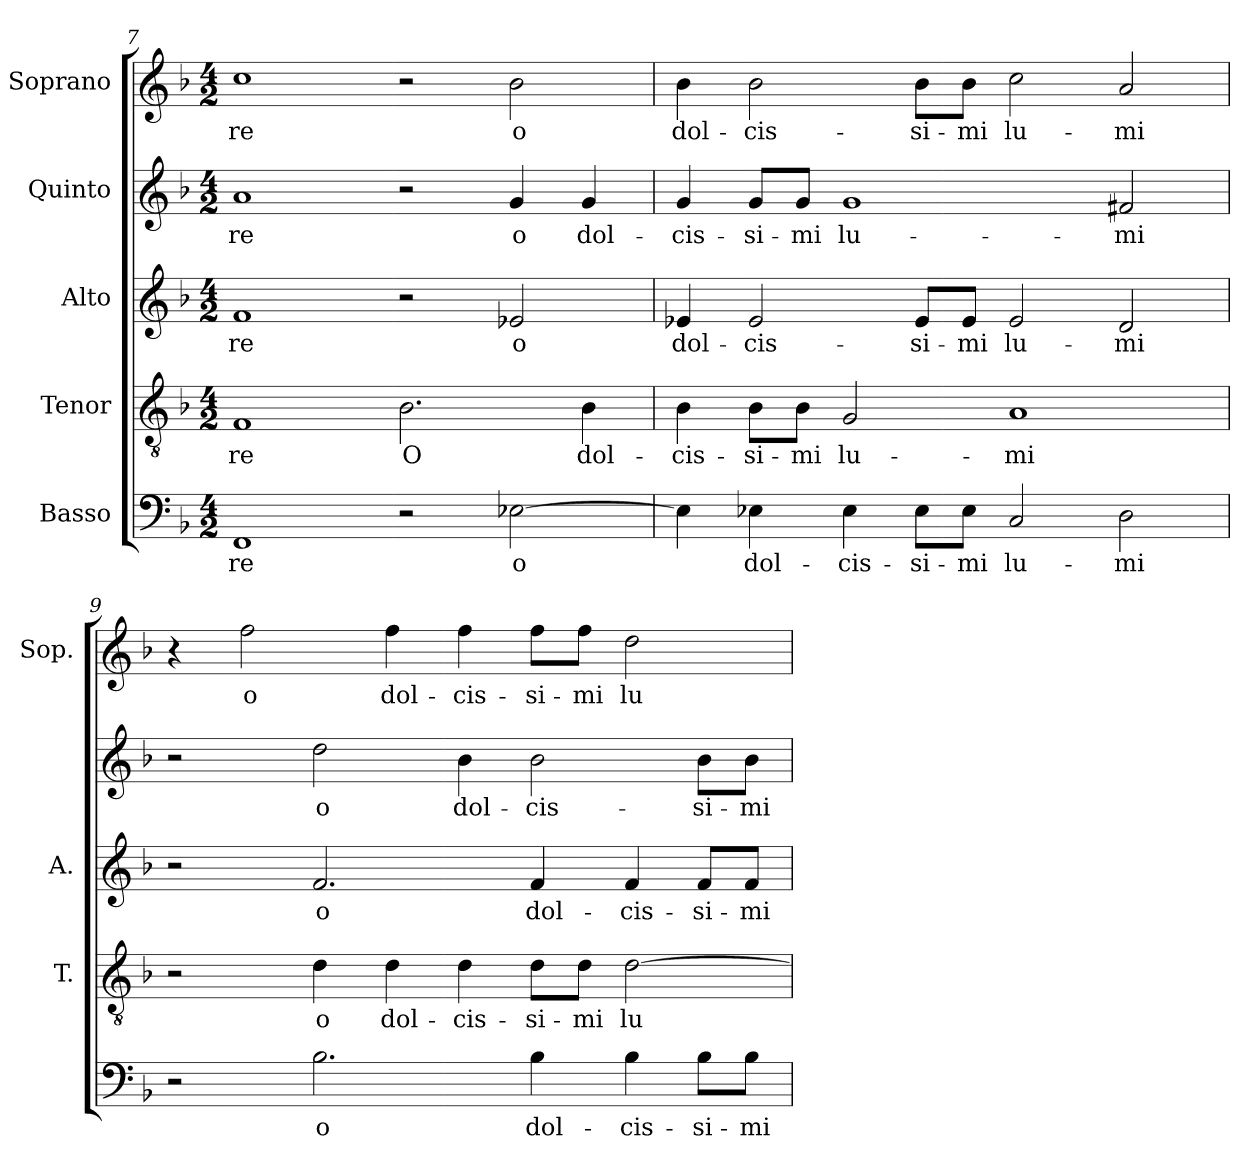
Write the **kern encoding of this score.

**kern	**text	**kern	**text	**kern	**text	**kern	**text	**kern	**text
*part5	*part5	*part4	*part4	*part3	*part3	*part2	*part2	*part1	*part1
*staff5	*staff5	*staff4	*staff4	*staff3	*staff3	*staff2	*staff2	*staff1	*staff1
*I"Basso	*	*I"Tenor	*	*I"Alto	*	*I"Quinto	*	*I"Soprano	*
*	*	*I'T.	*	*I'A.	*	*	*	*I'Sop.	*
*clefF4	*	*clefGv2	*	*clefG2	*	*clefG2	*	*clefG2	*
*	*	*ITrd7c12	*	*	*	*	*	*	*
*k[b-]	*	*k[b-]	*	*k[b-]	*	*k[b-]	*	*k[b-]	*
*F:	*	*F:	*	*F:	*	*F:	*	*F:	*
*M4/2	*	*M4/2	*	*M4/2	*	*M4/2	*	*M4/2	*
=7	=7	=7	=7	=7	=7	=7	=7	=7	=7
!	!LO:LY:b:color=#000000	!	!	!	!	!	!	!	!
!	!	!	!LO:LY:b:color=#000000	!	!	!	!	!	!
!	!	!	!	!	!LO:LY:b:color=#000000	!	!	!	!
!	!	!	!	!	!	!	!LO:LY:b:color=#000000	!	!
!	!	!	!	!	!	!	!	!	!LO:LY:b:color=#000000
1FFi	-re	1FFi	-re	1fi	-re	1ai	-re	1cci	-re
!	!	!	!LO:LY:b:color=#000000	!	!	!	!	!	!
2r	.	2.BB-i\	O	2r	.	2r	.	2r	.
!	!LO:LY:b:color=#000000	!	!	!	!	!	!	!	!
!	!	!	!	!	!LO:LY:b:color=#000000	!	!	!	!
!	!	!	!	!	!	!	!LO:LY:b:color=#000000	!	!
!	!	!	!	!	!	!	!	!	!LO:LY:b:color=#000000
[>2E-Xi\	o	.	.	2e-Xi/	o	4gi/	o	2b-i\	o
!	!	!	!LO:LY:b:color=#000000	!	!	!	!	!	!
!	!	!	!	!	!	!	!LO:LY:b:color=#000000	!	!
.	.	4BB-i\	dol-	.	.	4gi/	dol-	.	.
=8	=8	=8	=8	=8	=8	=8	=8	=8	=8
!	!	!	!LO:LY:b:color=#000000	!	!	!	!	!	!
!	!	!	!	!	!LO:LY:b:color=#000000	!	!	!	!
!	!	!	!	!	!	!	!LO:LY:b:color=#000000	!	!
!	!	!	!	!	!	!	!	!	!LO:LY:b:color=#000000
4E-i\]	.	4BB-i\	-cis-	4e-Xi/	dol-	4gi/	-cis-	4b-i\	dol-
!	!LO:LY:b:color=#000000	!	!	!	!	!	!	!	!
!	!	!	!LO:LY:b:color=#000000	!	!	!	!	!	!
!	!	!	!	!	!LO:LY:b:color=#000000	!	!	!	!
!	!	!	!	!	!	!	!LO:LY:b:color=#000000	!	!
!	!	!	!	!	!	!	!	!	!LO:LY:b:color=#000000
4E-Xi\	dol-	8BB-i\L	-si-	2e-i/	-cis-	8gi/L	-si-	2b-i\	-cis-
!	!	!	!LO:LY:b:color=#000000	!	!	!	!	!	!
!	!	!	!	!	!	!	!LO:LY:b:color=#000000	!	!
.	.	8BB-i\J	-mi	.	.	8gi/J	-mi	.	.
!	!LO:LY:b:color=#000000	!	!	!	!	!	!	!	!
!	!	!	!LO:LY:b:color=#000000	!	!	!	!	!	!
!	!	!	!	!	!	!	!LO:LY:b:color=#000000	!	!
4E-i\	-cis-	2GGi/	lu-	.	.	1gi	lu-	.	.
!	!LO:LY:b:color=#000000	!	!	!	!	!	!	!	!
!	!	!	!	!	!LO:LY:b:color=#000000	!	!	!	!
!	!	!	!	!	!	!	!	!	!LO:LY:b:color=#000000
8E-i\L	-si-	.	.	8e-i/L	-si-	.	.	8b-i\L	-si-
!	!LO:LY:b:color=#000000	!	!	!	!	!	!	!	!
!	!	!	!	!	!LO:LY:b:color=#000000	!	!	!	!
!	!	!	!	!	!	!	!	!	!LO:LY:b:color=#000000
8E-i\J	-mi	.	.	8e-i/J	-mi	.	.	8b-i\J	-mi
!	!LO:LY:b:color=#000000	!	!	!	!	!	!	!	!
!	!	!	!LO:LY:b:color=#000000	!	!	!	!	!	!
!	!	!	!	!	!LO:LY:b:color=#000000	!	!	!	!
!	!	!	!	!	!	!	!	!	!LO:LY:b:color=#000000
2Ci/	lu-	1AAi	-mi	2e-i/	lu-	.	.	2cci\	lu-
!	!LO:LY:b:color=#000000	!	!	!	!	!	!	!	!
!	!	!	!	!	!LO:LY:b:color=#000000	!	!	!	!
!	!	!	!	!	!	!	!LO:LY:b:color=#000000	!	!
!	!	!	!	!	!	!	!	!	!LO:LY:b:color=#000000
2Di\	-mi	.	.	2di/	-mi	2f#Xi/	-mi	2ai/	-mi
!!LO:LB:g=z
=9	=9	=9	=9	=9	=9	=9	=9	=9	=9
2r	.	2r	.	2r	.	2r	.	4r	.
!	!	!	!	!	!	!	!	!	!LO:LY:b:color=#000000
.	.	.	.	.	.	.	.	2ffi\	o
!	!LO:LY:b:color=#000000	!	!	!	!	!	!	!	!
!	!	!	!LO:LY:b:color=#000000	!	!	!	!	!	!
!	!	!	!	!	!LO:LY:b:color=#000000	!	!	!	!
!	!	!	!	!	!	!	!LO:LY:b:color=#000000	!	!
2.B-i\	o	4Di\	o	2.fi/	o	2ddi\	o	.	.
!	!	!	!LO:LY:b:color=#000000	!	!	!	!	!	!
!	!	!	!	!	!	!	!	!	!LO:LY:b:color=#000000
.	.	4Di\	dol-	.	.	.	.	4ffi\	dol-
!	!	!	!LO:LY:b:color=#000000	!	!	!	!	!	!
!	!	!	!	!	!	!	!LO:LY:b:color=#000000	!	!
!	!	!	!	!	!	!	!	!	!LO:LY:b:color=#000000
.	.	4Di\	-cis-	.	.	4b-i\	dol-	4ffi\	-cis-
!	!LO:LY:b:color=#000000	!	!	!	!	!	!	!	!
!	!	!	!LO:LY:b:color=#000000	!	!	!	!	!	!
!	!	!	!	!	!LO:LY:b:color=#000000	!	!	!	!
!	!	!	!	!	!	!	!LO:LY:b:color=#000000	!	!
!	!	!	!	!	!	!	!	!	!LO:LY:b:color=#000000
4B-i\	dol-	8Di\L	-si-	4fi/	dol-	2b-i\	-cis-	8ffi\L	-si-
!	!	!	!LO:LY:b:color=#000000	!	!	!	!	!	!
!	!	!	!	!	!	!	!	!	!LO:LY:b:color=#000000
.	.	8Di\J	-mi	.	.	.	.	8ffi\J	-mi
!	!LO:LY:b:color=#000000	!	!	!	!	!	!	!	!
!	!	!	!LO:LY:b:color=#000000	!	!	!	!	!	!
!	!	!	!	!	!LO:LY:b:color=#000000	!	!	!	!
!	!	!	!	!	!	!	!	!	!LO:LY:b:color=#000000
4B-i\	-cis-	[>2Di\	lu-	4fi/	-cis-	.	.	2ddi\	lu-
!	!LO:LY:b:color=#000000	!	!	!	!	!	!	!	!
!	!	!	!	!	!LO:LY:b:color=#000000	!	!	!	!
!	!	!	!	!	!	!	!LO:LY:b:color=#000000	!	!
8B-i\L	-si-	.	.	8fi/L	-si-	8b-i\L	-si-	.	.
!	!LO:LY:b:color=#000000	!	!	!	!	!	!	!	!
!	!	!	!	!	!LO:LY:b:color=#000000	!	!	!	!
!	!	!	!	!	!	!	!LO:LY:b:color=#000000	!	!
8B-i\J	-mi	.	.	8fi/J	-mi	8b-i\J	-mi	.	.
=	=	=	=	=	=	=	=	=	=
*-	*-	*-	*-	*-	*-	*-	*-	*-	*-
